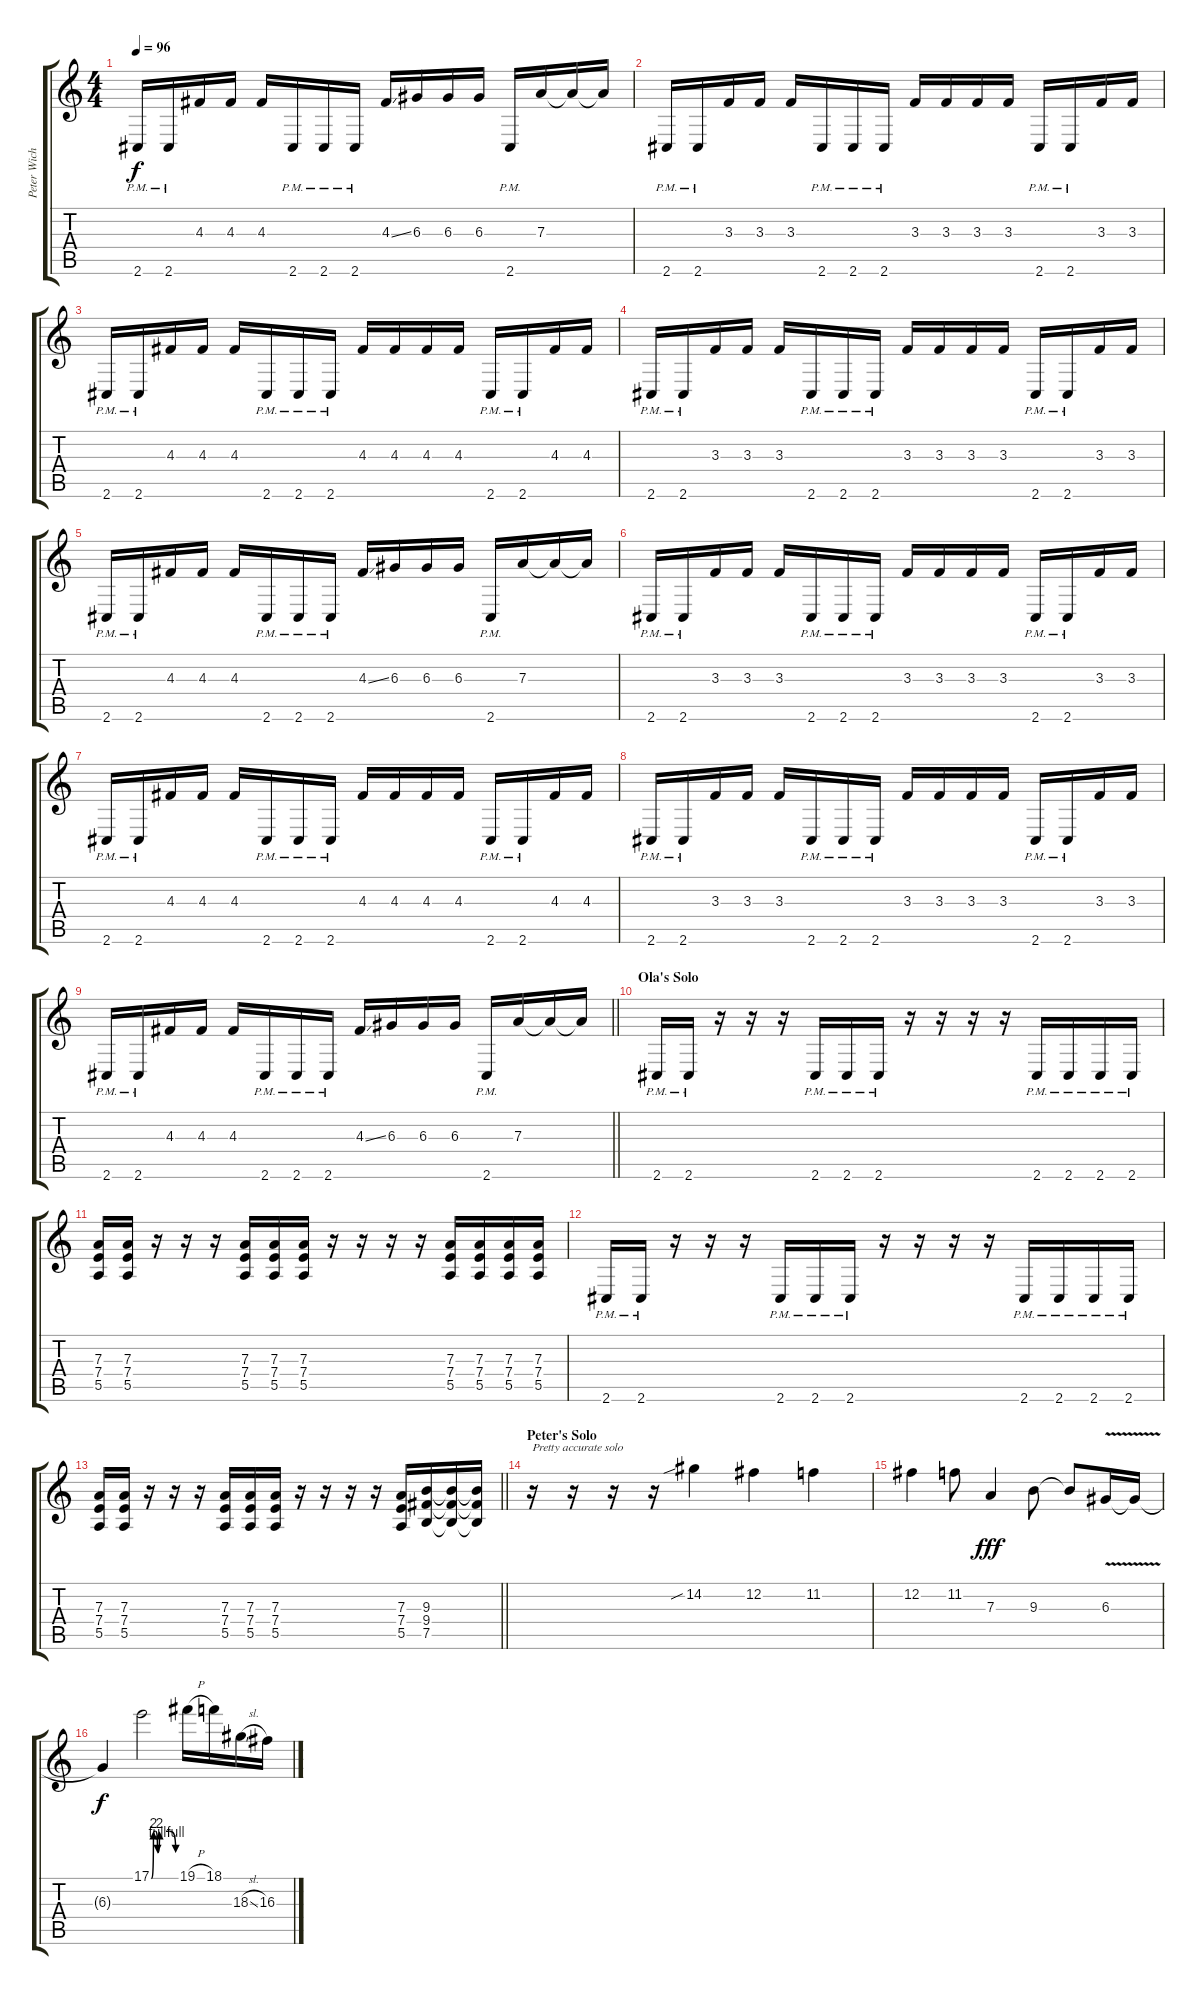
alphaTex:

\track ("Peter Wichers (Guitar)" "Peter Wich") {instrument distortionguitar}
\staff {score tabs}
\tuning (B3 Gb3 D3 A2 E2 B1) {hide}
\ts (4 4)
\tempo 96
\clef g2
\ks c
2.6{pm}.16{dy f} 2.6{pm}.16 4.3.16 4.3.16 4.3.16 2.6{pm}.16 2.6{pm}.16 2.6{pm}.16 4.3{ss}.16 6.3.16 6.3.16 6.3.16 2.6{pm}.16 7.3.16 7.3{t}.16 7.3{t}.16 |
2.6{pm}.16 2.6{pm}.16 3.3.16 3.3.16 3.3.16 2.6{pm}.16 2.6{pm}.16 2.6{pm}.16 3.3.16 3.3.16 3.3.16 3.3.16 2.6{pm}.16 2.6{pm}.16 3.3.16 3.3.16 |
2.6{pm}.16 2.6{pm}.16 4.3.16 4.3.16 4.3.16 2.6{pm}.16 2.6{pm}.16 2.6{pm}.16 4.3.16 4.3.16 4.3.16 4.3.16 2.6{pm}.16 2.6{pm}.16 4.3.16 4.3.16 |
2.6{pm}.16 2.6{pm}.16 3.3.16 3.3.16 3.3.16 2.6{pm}.16 2.6{pm}.16 2.6{pm}.16 3.3.16 3.3.16 3.3.16 3.3.16 2.6{pm}.16 2.6{pm}.16 3.3.16 3.3.16 |
2.6{pm}.16 2.6{pm}.16 4.3.16 4.3.16 4.3.16 2.6{pm}.16 2.6{pm}.16 2.6{pm}.16 4.3{ss}.16 6.3.16 6.3.16 6.3.16 2.6{pm}.16 7.3.16 7.3{t}.16 7.3{t}.16 |
2.6{pm}.16 2.6{pm}.16 3.3.16 3.3.16 3.3.16 2.6{pm}.16 2.6{pm}.16 2.6{pm}.16 3.3.16 3.3.16 3.3.16 3.3.16 2.6{pm}.16 2.6{pm}.16 3.3.16 3.3.16 |
2.6{pm}.16 2.6{pm}.16 4.3.16 4.3.16 4.3.16 2.6{pm}.16 2.6{pm}.16 2.6{pm}.16 4.3.16 4.3.16 4.3.16 4.3.16 2.6{pm}.16 2.6{pm}.16 4.3.16 4.3.16 |
2.6{pm}.16 2.6{pm}.16 3.3.16 3.3.16 3.3.16 2.6{pm}.16 2.6{pm}.16 2.6{pm}.16 3.3.16 3.3.16 3.3.16 3.3.16 2.6{pm}.16 2.6{pm}.16 3.3.16 3.3.16 |
\barLineRight lightlight
2.6{pm}.16 2.6{pm}.16 4.3.16 4.3.16 4.3.16 2.6{pm}.16 2.6{pm}.16 2.6{pm}.16 4.3{ss}.16 6.3.16 6.3.16 6.3.16 2.6{pm}.16 7.3.16 7.3{t}.16 7.3{t}.16 |
\section ("" "Ola's Solo")
2.6{pm}.16 2.6{pm}.16 r.16 r.16 r.16 2.6{pm}.16 2.6{pm}.16 2.6{pm}.16 r.16 r.16 r.16 r.16 2.6{pm}.16 2.6{pm}.16 2.6{pm}.16 2.6{pm}.16 |
(7.3 7.4 5.5).16 (7.3 7.4 5.5).16 r.16 r.16 r.16 (7.3 7.4 5.5).16 (7.3 7.4 5.5).16 (7.3 7.4 5.5).16 r.16 r.16 r.16 r.16 (7.3 7.4 5.5).16 (7.3 7.4 5.5).16 (7.3 7.4 5.5).16 (7.3 7.4 5.5).16 |
2.6{pm}.16 2.6{pm}.16 r.16 r.16 r.16 2.6{pm}.16 2.6{pm}.16 2.6{pm}.16 r.16 r.16 r.16 r.16 2.6{pm}.16 2.6{pm}.16 2.6{pm}.16 2.6{pm}.16 |
\barLineRight lightlight
(7.3 7.4 5.5).16 (7.3 7.4 5.5).16 r.16 r.16 r.16 (7.3 7.4 5.5).16 (7.3 7.4 5.5).16 (7.3 7.4 5.5).16 r.16 r.16 r.16 r.16 (7.3 7.4 5.5).16 (9.3 9.4 7.5).16 (9.3{t} 9.4{t} 7.5{t}).16 (9.3{t} 9.4{t} 7.5{t}).16 |
\section ("" "Peter's Solo")
r.16{txt "Pretty accurate solo"} r.16{balance 8} r.16 r.16 14.2{sib}.4 12.2.4 11.2.4 |
12.2.4 11.2.8 7.3.4{dy fff} 9.3.8 9.3{t}.8 6.3{v}.16 6.3{t}.16 |
6.3{t}.4{dy f} 17.1{be (custom 0 0 5 8 10 8 15 4 20 8 45 8 60 4)}.2 19.1{h}.16 18.1.16 18.3{sl}.16 16.3.16
